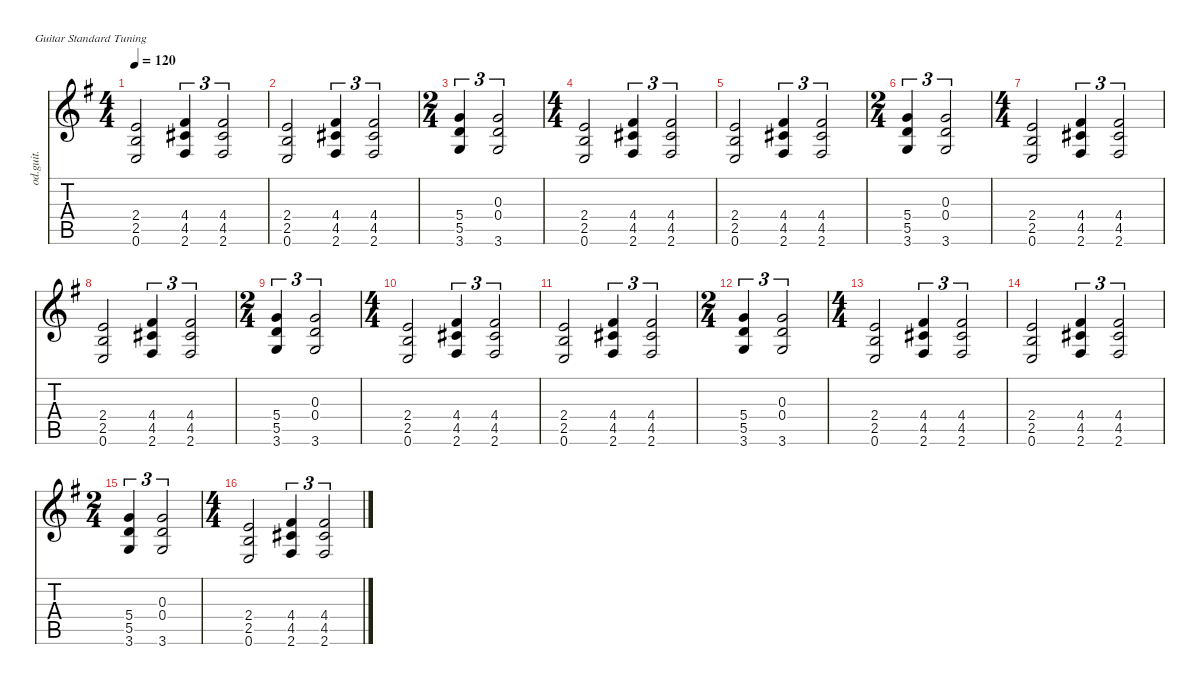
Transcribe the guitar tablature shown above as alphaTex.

\defaultSystemsLayout 4
\hideDynamics
\bracketExtendMode nobrackets
\otherSystemsTrackNameOrientation horizontal
\track ("Guitarra 1" "od.guit.") {defaultSystemsLayout 8 instrument overdrivenguitar}
\staff {score tabs}
\tuning (E4 B3 G3 D3 A2 E2)
\ts (4 4)
\beaming (8 2 2 2 2)
\tempo 120
\clef g2
\ks g
(2.4{acc forcenatural} 2.5{acc forcenatural} 0.6{acc forcenatural}).2{dy f beam Up} (4.4{acc #} 4.5{acc #} 2.6{acc #}).4{tu (3 2) beam Up} (4.4{acc #} 4.5{acc #} 2.6{acc #}).2{tu (3 2) beam Up} |
(2.4{acc forcenatural} 2.5{acc forcenatural} 0.6{acc forcenatural}).2{beam Up} (4.4{acc #} 4.5{acc #} 2.6{acc #}).4{tu (3 2) beam Up} (4.4{acc #} 4.5{acc #} 2.6{acc #}).2{tu (3 2) beam Up} |
\ts (2 4)
\beaming (8 2 2)
(5.4{acc forcenatural} 5.5{acc forcenatural} 3.6{acc forcenatural}).4{tu (3 2) beam Up} (0.3{acc forcenatural} 0.4{acc forcenatural} 3.6{acc forcenatural}).2{tu (3 2) beam Up} |
\ts (4 4)
\beaming (8 2 2 2 2)
(2.4{acc forcenatural} 2.5{acc forcenatural} 0.6{acc forcenatural}).2{beam Up} (4.4{acc #} 4.5{acc #} 2.6{acc #}).4{tu (3 2) beam Up} (4.4{acc #} 4.5{acc #} 2.6{acc #}).2{tu (3 2) beam Up} |
(2.4{acc forcenatural} 2.5{acc forcenatural} 0.6{acc forcenatural}).2{beam Up} (4.4{acc #} 4.5{acc #} 2.6{acc #}).4{tu (3 2) beam Up} (4.4{acc #} 4.5{acc #} 2.6{acc #}).2{tu (3 2) beam Up} |
\ts (2 4)
\beaming (8 2 2)
(5.4{acc forcenatural} 5.5{acc forcenatural} 3.6{acc forcenatural}).4{tu (3 2) beam Up} (0.3{acc forcenatural} 0.4{acc forcenatural} 3.6{acc forcenatural}).2{tu (3 2) beam Up} |
\ts (4 4)
\beaming (8 2 2 2 2)
(2.4{acc forcenatural} 2.5{acc forcenatural} 0.6{acc forcenatural}).2{beam Up} (4.4{acc #} 4.5{acc #} 2.6{acc #}).4{tu (3 2) beam Up} (4.4{acc #} 4.5{acc #} 2.6{acc #}).2{tu (3 2) beam Up} |
(2.4{acc forcenatural} 2.5{acc forcenatural} 0.6{acc forcenatural}).2{beam Up} (4.4{acc #} 4.5{acc #} 2.6{acc #}).4{tu (3 2) beam Up} (4.4{acc #} 4.5{acc #} 2.6{acc #}).2{tu (3 2) beam Up} |
\ts (2 4)
\beaming (8 2 2)
(5.4{acc forcenatural} 5.5{acc forcenatural} 3.6{acc forcenatural}).4{tu (3 2) beam Up} (0.3{acc forcenatural} 0.4{acc forcenatural} 3.6{acc forcenatural}).2{tu (3 2) beam Up} |
\ts (4 4)
\beaming (8 2 2 2 2)
(2.4{acc forcenatural} 2.5{acc forcenatural} 0.6{acc forcenatural}).2{beam Up} (4.4{acc #} 4.5{acc #} 2.6{acc #}).4{tu (3 2) beam Up} (4.4{acc #} 4.5{acc #} 2.6{acc #}).2{tu (3 2) beam Up} |
(2.4{acc forcenatural} 2.5{acc forcenatural} 0.6{acc forcenatural}).2{beam Up} (4.4{acc #} 4.5{acc #} 2.6{acc #}).4{tu (3 2) beam Up} (4.4{acc #} 4.5{acc #} 2.6{acc #}).2{tu (3 2) beam Up} |
\ts (2 4)
\beaming (8 2 2)
(5.4{acc forcenatural} 5.5{acc forcenatural} 3.6{acc forcenatural}).4{tu (3 2) beam Up} (0.3{acc forcenatural} 0.4{acc forcenatural} 3.6{acc forcenatural}).2{tu (3 2) beam Up} |
\ts (4 4)
\beaming (8 2 2 2 2)
(2.4{acc forcenatural} 2.5{acc forcenatural} 0.6{acc forcenatural}).2{beam Up} (4.4{acc #} 4.5{acc #} 2.6{acc #}).4{tu (3 2) beam Up} (4.4{acc #} 4.5{acc #} 2.6{acc #}).2{tu (3 2) beam Up} |
(2.4{acc forcenatural} 2.5{acc forcenatural} 0.6{acc forcenatural}).2{beam Up} (4.4{acc #} 4.5{acc #} 2.6{acc #}).4{tu (3 2) beam Up} (4.4{acc #} 4.5{acc #} 2.6{acc #}).2{tu (3 2) beam Up} |
\ts (2 4)
\beaming (8 2 2)
(5.4{acc forcenatural} 5.5{acc forcenatural} 3.6{acc forcenatural}).4{tu (3 2) beam Up} (0.3{acc forcenatural} 0.4{acc forcenatural} 3.6{acc forcenatural}).2{tu (3 2) beam Up} |
\ts (4 4)
\beaming (8 2 2 2 2)
(2.4{acc forcenatural} 2.5{acc forcenatural} 0.6{acc forcenatural}).2{beam Up} (4.4{acc #} 4.5{acc #} 2.6{acc #}).4{tu (3 2) beam Up} (4.4{acc #} 4.5{acc #} 2.6{acc #}).2{tu (3 2) beam Up}
